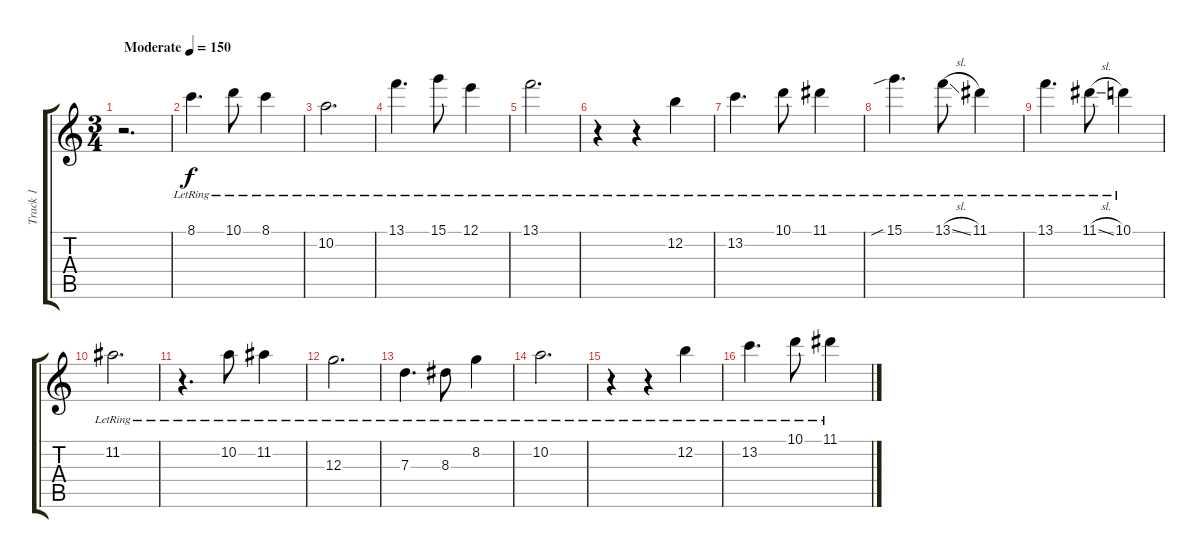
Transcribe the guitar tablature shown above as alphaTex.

\track ("Track 1" "Track 1") {instrument acousticguitarsteel}
\staff {score tabs}
\tuning (E4 B3 G3 D3 A2 E2) {hide}
\ts (3 4)
\tempo (150 "Moderate")
\clef g2
\ks c
r.2{d dy f instrument acousticguitarsteel} |
8.1{lr}.4{d} 10.1{lr}.8 8.1{lr}.4 |
10.2{lr}.2{d} |
13.1{lr}.4{d} 15.1{lr}.8 12.1{lr}.4 |
13.1{lr}.2{d} |
r.4 r.4 12.2{lr}.4 |
13.2{lr}.4{d} 10.1{lr}.8 11.1{lr}.4 |
15.1{sib lr}.4{d} 13.1{sl lr}.8 11.1{lr}.4 |
13.1{lr}.4{d} 11.1{sl lr}.8 10.1{lr}.4 |
11.2{lr}.2{d} |
r.4{d} 10.2{lr}.8 11.2{lr}.4 |
12.3{lr}.2{d} |
7.3{lr}.4{d} 8.3{lr}.8 8.2{lr}.4 |
10.2{lr}.2{d} |
r.4 r.4 12.2{lr}.4 |
13.2{lr}.4{d} 10.1{lr}.8 11.1{lr}.4
